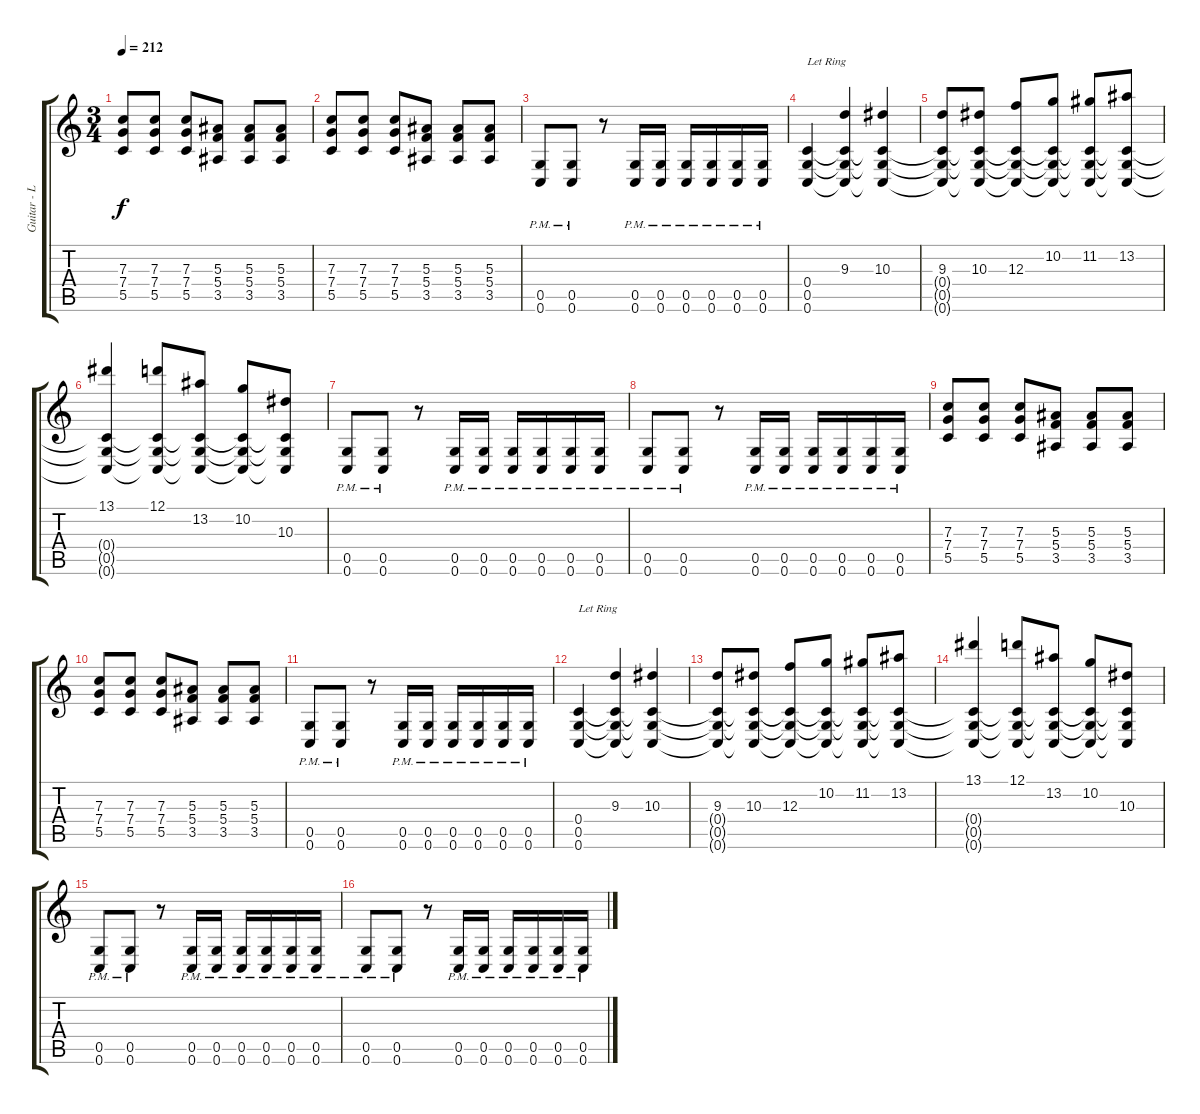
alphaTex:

\track ("Guitar - Left" "Guitar - L") {instrument distortionguitar}
\staff {score tabs}
\tuning (D4 A3 F3 C3 G2 C2) {hide}
\ts (3 4)
\tempo 212
\clef g2
\ks c
(7.3 7.4 5.5).8{dy f} (7.3 7.4 5.5).8 (7.3 7.4 5.5).8 (5.3 5.4 3.5).8 (5.3 5.4 3.5).8 (5.3 5.4 3.5).8 |
(7.3 7.4 5.5).8 (7.3 7.4 5.5).8 (7.3 7.4 5.5).8 (5.3 5.4 3.5).8 (5.3 5.4 3.5).8 (5.3 5.4 3.5).8 |
(0.5{pm} 0.6{pm}).8 (0.5{pm} 0.6{pm}).8 r.8 (0.5{pm} 0.6{pm}).16 (0.5{pm} 0.6{pm}).16 (0.5{pm} 0.6{pm}).16 (0.5{pm} 0.6{pm}).16 (0.5{pm} 0.6{pm}).16 (0.5{pm} 0.6{pm}).16 |
(0.4 0.5 0.6).4{txt "Let Ring"} (9.3 0.4{t} 0.5{t} 0.6{t}).4 (10.3 0.4{t} 0.5{t} 0.6{t}).4 |
(9.3 0.4{t} 0.5{t} 0.6{t}).8 (10.3 0.4{t} 0.5{t} 0.6{t}).8 (12.3 0.4{t} 0.5{t} 0.6{t}).8 (10.2 0.4{t} 0.5{t} 0.6{t}).8 (11.2 0.4{t} 0.5{t} 0.6{t}).8 (13.2 0.4{t} 0.5{t} 0.6{t}).8 |
(13.1 0.4{t} 0.5{t} 0.6{t}).4 (12.1 0.4{t} 0.5{t} 0.6{t}).8 (13.2 0.4{t} 0.5{t} 0.6{t}).8 (10.2 0.4{t} 0.5{t} 0.6{t}).8 (10.3 0.4{t} 0.5{t} 0.6{t}).8 |
(0.5{pm} 0.6{pm}).8 (0.5{pm} 0.6{pm}).8 r.8 (0.5{pm} 0.6{pm}).16 (0.5{pm} 0.6{pm}).16 (0.5{pm} 0.6{pm}).16 (0.5{pm} 0.6{pm}).16 (0.5{pm} 0.6{pm}).16 (0.5{pm} 0.6{pm}).16 |
(0.5{pm} 0.6{pm}).8 (0.5{pm} 0.6{pm}).8 r.8 (0.5{pm} 0.6{pm}).16 (0.5{pm} 0.6{pm}).16 (0.5{pm} 0.6{pm}).16 (0.5{pm} 0.6{pm}).16 (0.5{pm} 0.6{pm}).16 (0.5{pm} 0.6{pm}).16 |
(7.3 7.4 5.5).8 (7.3 7.4 5.5).8 (7.3 7.4 5.5).8 (5.3 5.4 3.5).8 (5.3 5.4 3.5).8 (5.3 5.4 3.5).8 |
(7.3 7.4 5.5).8 (7.3 7.4 5.5).8 (7.3 7.4 5.5).8 (5.3 5.4 3.5).8 (5.3 5.4 3.5).8 (5.3 5.4 3.5).8 |
(0.5{pm} 0.6{pm}).8 (0.5{pm} 0.6{pm}).8 r.8 (0.5{pm} 0.6{pm}).16 (0.5{pm} 0.6{pm}).16 (0.5{pm} 0.6{pm}).16 (0.5{pm} 0.6{pm}).16 (0.5{pm} 0.6{pm}).16 (0.5{pm} 0.6{pm}).16 |
(0.4 0.5 0.6).4{txt "Let Ring"} (9.3 0.4{t} 0.5{t} 0.6{t}).4 (10.3 0.4{t} 0.5{t} 0.6{t}).4 |
(9.3 0.4{t} 0.5{t} 0.6{t}).8 (10.3 0.4{t} 0.5{t} 0.6{t}).8 (12.3 0.4{t} 0.5{t} 0.6{t}).8 (10.2 0.4{t} 0.5{t} 0.6{t}).8 (11.2 0.4{t} 0.5{t} 0.6{t}).8 (13.2 0.4{t} 0.5{t} 0.6{t}).8 |
(13.1 0.4{t} 0.5{t} 0.6{t}).4 (12.1 0.4{t} 0.5{t} 0.6{t}).8 (13.2 0.4{t} 0.5{t} 0.6{t}).8 (10.2 0.4{t} 0.5{t} 0.6{t}).8 (10.3 0.4{t} 0.5{t} 0.6{t}).8 |
(0.5{pm} 0.6{pm}).8 (0.5{pm} 0.6{pm}).8 r.8 (0.5{pm} 0.6{pm}).16 (0.5{pm} 0.6{pm}).16 (0.5{pm} 0.6{pm}).16 (0.5{pm} 0.6{pm}).16 (0.5{pm} 0.6{pm}).16 (0.5{pm} 0.6{pm}).16 |
(0.5{pm} 0.6{pm}).8 (0.5{pm} 0.6{pm}).8 r.8 (0.5{pm} 0.6{pm}).16 (0.5{pm} 0.6{pm}).16 (0.5{pm} 0.6{pm}).16 (0.5{pm} 0.6{pm}).16 (0.5{pm} 0.6{pm}).16 (0.5{pm} 0.6{pm}).16
